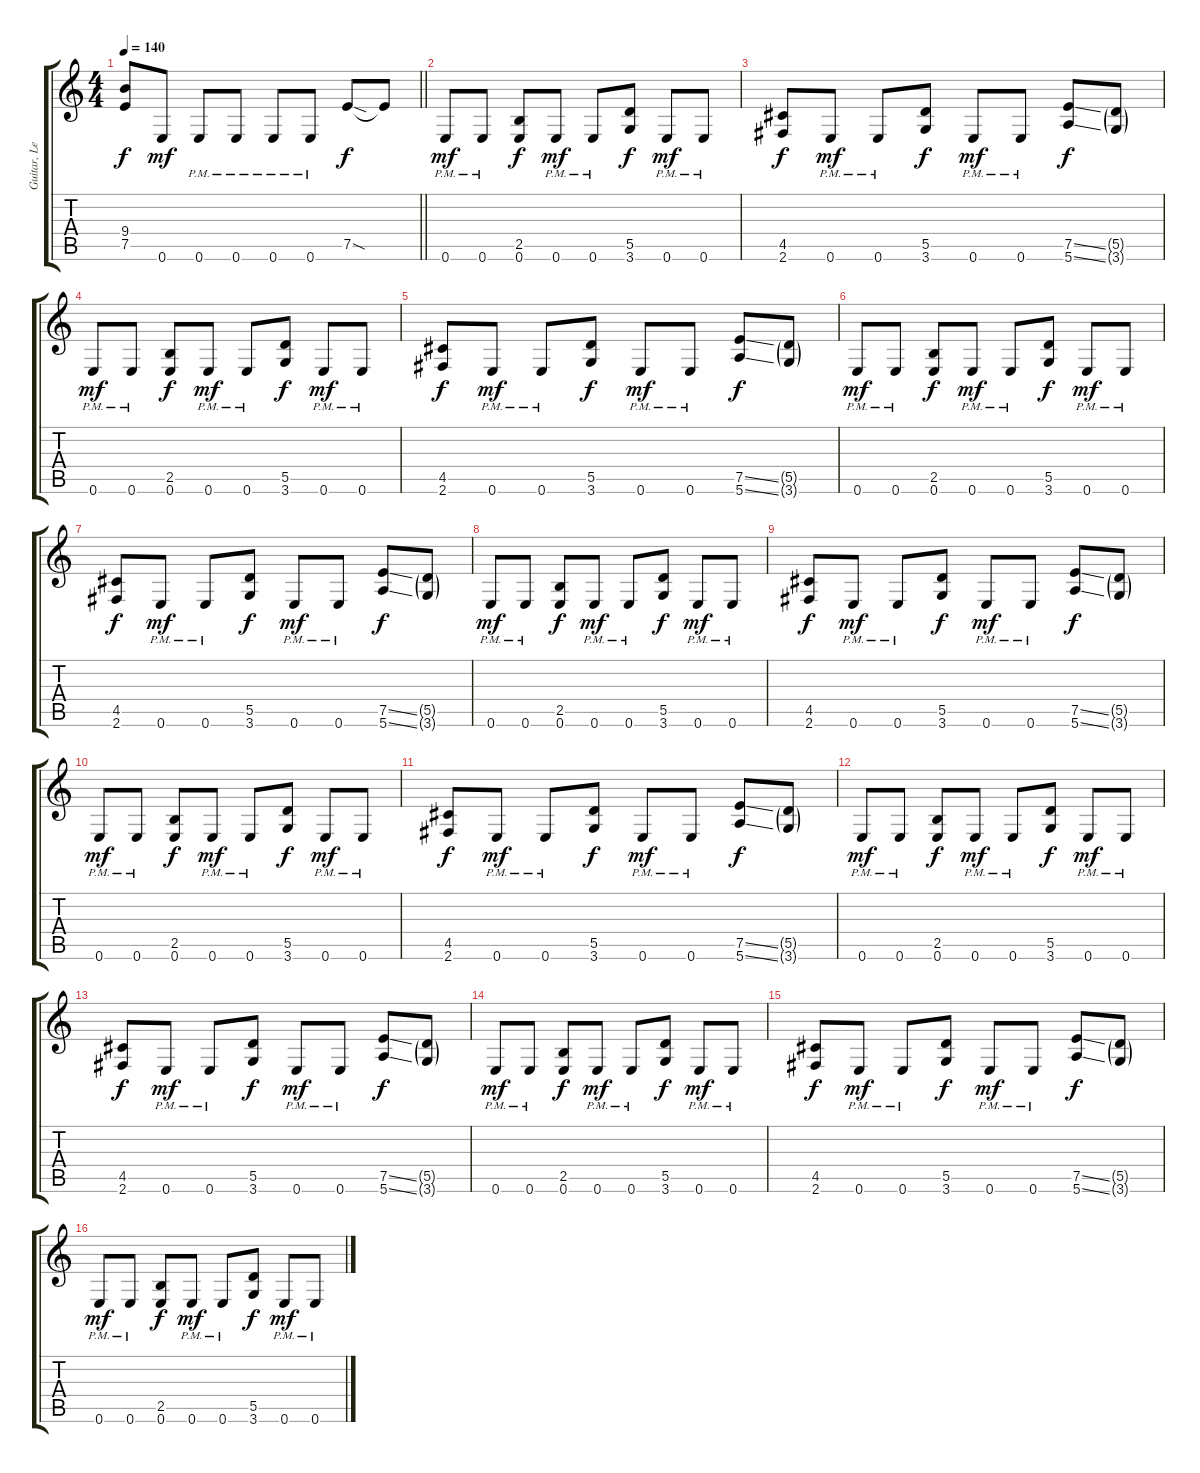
\track ("Guitar, Lead" "Guitar, Le") {instrument overdrivenguitar}
\staff {score tabs}
\tuning (E4 B3 G3 D3 A2 E2) {hide}
\ts (4 4)
\tempo 140
\clef g2
\barLineRight lightlight
\ks c
(9.4 7.5).8{dy f} 0.6.8{dy mf} 0.6{pm}.8 0.6{pm}.8 0.6{pm}.8 0.6{pm}.8 7.5{sod}.8{dy f} 7.5{t}.8 |
0.6{pm}.8{dy mf} 0.6{pm}.8 (2.5 0.6).8{dy f} 0.6{pm}.8{dy mf} 0.6{pm}.8 (5.5 3.6).8{dy f} 0.6{pm}.8{dy mf} 0.6{pm}.8 |
(4.5 2.6).8{dy f} 0.6{pm}.8{dy mf} 0.6{pm}.8 (5.5 3.6).8{dy f} 0.6{pm}.8{dy mf} 0.6{pm}.8 (7.5{ss} 5.6{ss}).8{dy f} (5.5{g} 3.6{g}).8 |
0.6{pm}.8{dy mf} 0.6{pm}.8 (2.5 0.6).8{dy f} 0.6{pm}.8{dy mf} 0.6{pm}.8 (5.5 3.6).8{dy f} 0.6{pm}.8{dy mf} 0.6{pm}.8 |
(4.5 2.6).8{dy f} 0.6{pm}.8{dy mf} 0.6{pm}.8 (5.5 3.6).8{dy f} 0.6{pm}.8{dy mf} 0.6{pm}.8 (7.5{ss} 5.6{ss}).8{dy f} (5.5{g} 3.6{g}).8 |
0.6{pm}.8{dy mf} 0.6{pm}.8 (2.5 0.6).8{dy f} 0.6{pm}.8{dy mf} 0.6{pm}.8 (5.5 3.6).8{dy f} 0.6{pm}.8{dy mf} 0.6{pm}.8 |
(4.5 2.6).8{dy f} 0.6{pm}.8{dy mf} 0.6{pm}.8 (5.5 3.6).8{dy f} 0.6{pm}.8{dy mf} 0.6{pm}.8 (7.5{ss} 5.6{ss}).8{dy f} (5.5{g} 3.6{g}).8 |
0.6{pm}.8{dy mf} 0.6{pm}.8 (2.5 0.6).8{dy f} 0.6{pm}.8{dy mf} 0.6{pm}.8 (5.5 3.6).8{dy f} 0.6{pm}.8{dy mf} 0.6{pm}.8 |
(4.5 2.6).8{dy f} 0.6{pm}.8{dy mf} 0.6{pm}.8 (5.5 3.6).8{dy f} 0.6{pm}.8{dy mf} 0.6{pm}.8 (7.5{ss} 5.6{ss}).8{dy f} (5.5{g} 3.6{g}).8 |
0.6{pm}.8{dy mf} 0.6{pm}.8 (2.5 0.6).8{dy f} 0.6{pm}.8{dy mf} 0.6{pm}.8 (5.5 3.6).8{dy f} 0.6{pm}.8{dy mf} 0.6{pm}.8 |
(4.5 2.6).8{dy f} 0.6{pm}.8{dy mf} 0.6{pm}.8 (5.5 3.6).8{dy f} 0.6{pm}.8{dy mf} 0.6{pm}.8 (7.5{ss} 5.6{ss}).8{dy f} (5.5{g} 3.6{g}).8 |
0.6{pm}.8{dy mf} 0.6{pm}.8 (2.5 0.6).8{dy f} 0.6{pm}.8{dy mf} 0.6{pm}.8 (5.5 3.6).8{dy f} 0.6{pm}.8{dy mf} 0.6{pm}.8 |
(4.5 2.6).8{dy f} 0.6{pm}.8{dy mf} 0.6{pm}.8 (5.5 3.6).8{dy f} 0.6{pm}.8{dy mf} 0.6{pm}.8 (7.5{ss} 5.6{ss}).8{dy f} (5.5{g} 3.6{g}).8 |
0.6{pm}.8{dy mf} 0.6{pm}.8 (2.5 0.6).8{dy f} 0.6{pm}.8{dy mf} 0.6{pm}.8 (5.5 3.6).8{dy f} 0.6{pm}.8{dy mf} 0.6{pm}.8 |
(4.5 2.6).8{dy f} 0.6{pm}.8{dy mf} 0.6{pm}.8 (5.5 3.6).8{dy f} 0.6{pm}.8{dy mf} 0.6{pm}.8 (7.5{ss} 5.6{ss}).8{dy f} (5.5{g} 3.6{g}).8 |
0.6{pm}.8{dy mf} 0.6{pm}.8 (2.5 0.6).8{dy f} 0.6{pm}.8{dy mf} 0.6{pm}.8 (5.5 3.6).8{dy f} 0.6{pm}.8{dy mf} 0.6{pm}.8
